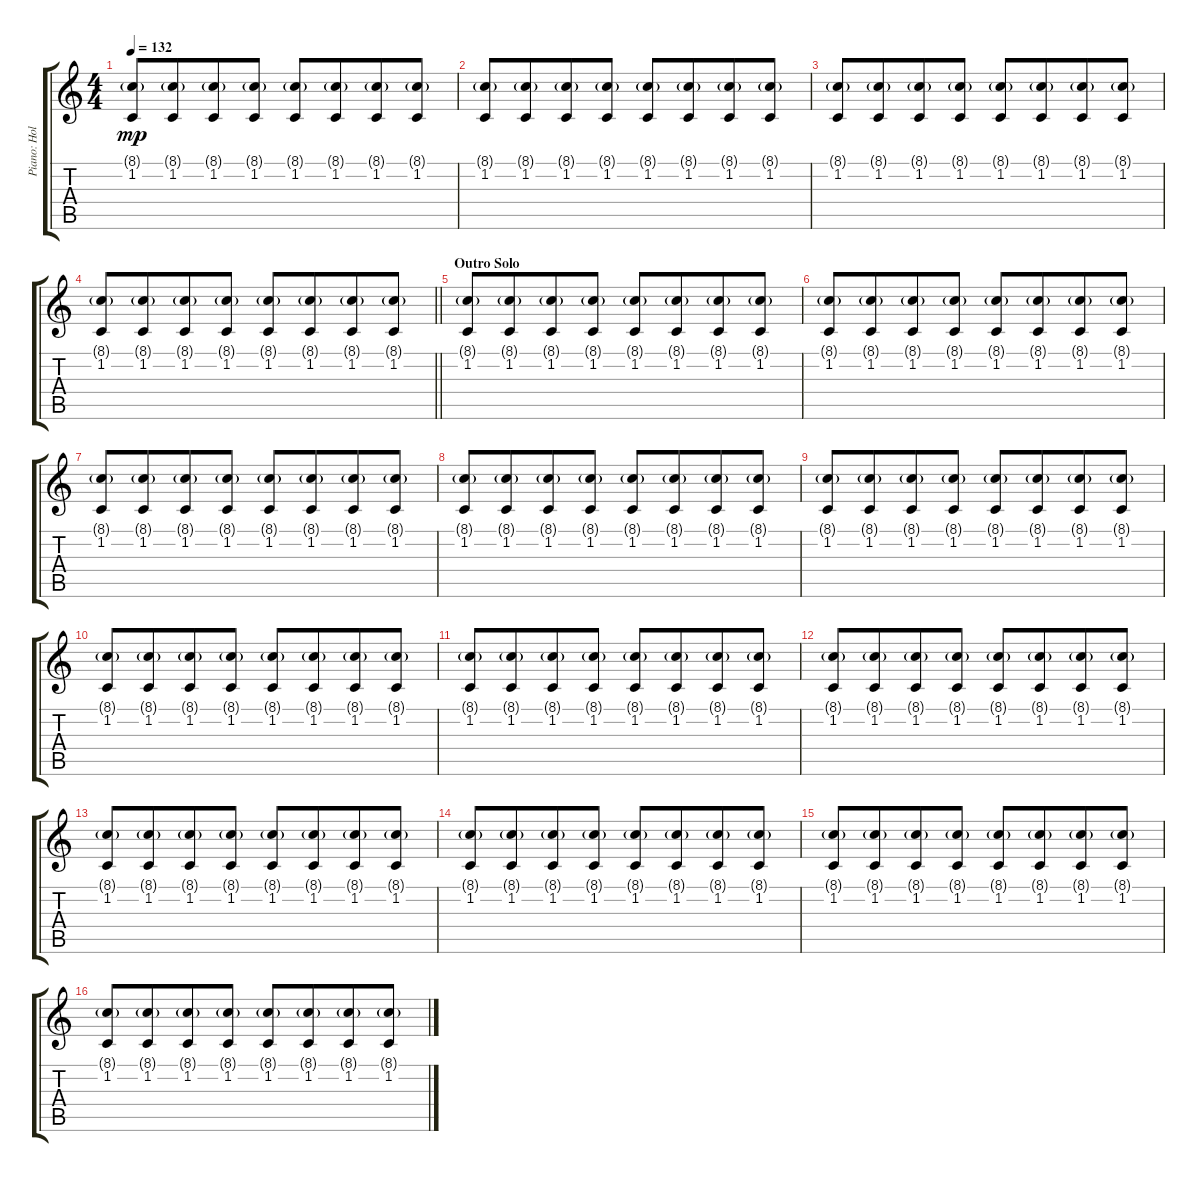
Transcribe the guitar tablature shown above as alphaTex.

\track ("Piano: Holly" "Piano: Hol") {instrument electricpiano1}
\staff {score tabs}
\tuning (E4 B3 G3 D3 A2 E2) {hide}
\ts (4 4)
\tempo 132
\clef g2
\ks c
(8.1{g} 1.2).8{dy mp} (8.1{g} 1.2).8{beam merge} (8.1{g} 1.2).8 (8.1{g} 1.2).8 (8.1{g} 1.2).8 (8.1{g} 1.2).8{beam merge} (8.1{g} 1.2).8 (8.1{g} 1.2).8 |
(8.1{g} 1.2).8 (8.1{g} 1.2).8{beam merge} (8.1{g} 1.2).8 (8.1{g} 1.2).8 (8.1{g} 1.2).8 (8.1{g} 1.2).8{beam merge} (8.1{g} 1.2).8 (8.1{g} 1.2).8 |
(8.1{g} 1.2).8 (8.1{g} 1.2).8{beam merge} (8.1{g} 1.2).8 (8.1{g} 1.2).8 (8.1{g} 1.2).8 (8.1{g} 1.2).8{beam merge} (8.1{g} 1.2).8 (8.1{g} 1.2).8 |
\barLineRight lightlight
(8.1{g} 1.2).8 (8.1{g} 1.2).8{beam merge} (8.1{g} 1.2).8 (8.1{g} 1.2).8 (8.1{g} 1.2).8 (8.1{g} 1.2).8{beam merge} (8.1{g} 1.2).8 (8.1{g} 1.2).8 |
\section ("" "Outro Solo")
(8.1{g} 1.2).8 (8.1{g} 1.2).8{beam merge} (8.1{g} 1.2).8 (8.1{g} 1.2).8 (8.1{g} 1.2).8 (8.1{g} 1.2).8{beam merge} (8.1{g} 1.2).8 (8.1{g} 1.2).8 |
(8.1{g} 1.2).8 (8.1{g} 1.2).8{beam merge} (8.1{g} 1.2).8 (8.1{g} 1.2).8 (8.1{g} 1.2).8 (8.1{g} 1.2).8{beam merge} (8.1{g} 1.2).8 (8.1{g} 1.2).8 |
(8.1{g} 1.2).8 (8.1{g} 1.2).8{beam merge} (8.1{g} 1.2).8 (8.1{g} 1.2).8 (8.1{g} 1.2).8 (8.1{g} 1.2).8{beam merge} (8.1{g} 1.2).8 (8.1{g} 1.2).8 |
(8.1{g} 1.2).8 (8.1{g} 1.2).8{beam merge} (8.1{g} 1.2).8 (8.1{g} 1.2).8 (8.1{g} 1.2).8 (8.1{g} 1.2).8{beam merge} (8.1{g} 1.2).8 (8.1{g} 1.2).8 |
(8.1{g} 1.2).8 (8.1{g} 1.2).8{beam merge} (8.1{g} 1.2).8 (8.1{g} 1.2).8 (8.1{g} 1.2).8 (8.1{g} 1.2).8{beam merge} (8.1{g} 1.2).8 (8.1{g} 1.2).8 |
(8.1{g} 1.2).8 (8.1{g} 1.2).8{beam merge} (8.1{g} 1.2).8 (8.1{g} 1.2).8 (8.1{g} 1.2).8 (8.1{g} 1.2).8{beam merge} (8.1{g} 1.2).8 (8.1{g} 1.2).8 |
(8.1{g} 1.2).8 (8.1{g} 1.2).8{beam merge} (8.1{g} 1.2).8 (8.1{g} 1.2).8 (8.1{g} 1.2).8 (8.1{g} 1.2).8{beam merge} (8.1{g} 1.2).8 (8.1{g} 1.2).8 |
(8.1{g} 1.2).8 (8.1{g} 1.2).8{beam merge} (8.1{g} 1.2).8 (8.1{g} 1.2).8 (8.1{g} 1.2).8 (8.1{g} 1.2).8{beam merge} (8.1{g} 1.2).8 (8.1{g} 1.2).8 |
(8.1{g} 1.2).8 (8.1{g} 1.2).8{beam merge} (8.1{g} 1.2).8 (8.1{g} 1.2).8 (8.1{g} 1.2).8 (8.1{g} 1.2).8{beam merge} (8.1{g} 1.2).8 (8.1{g} 1.2).8 |
(8.1{g} 1.2).8 (8.1{g} 1.2).8{beam merge} (8.1{g} 1.2).8 (8.1{g} 1.2).8 (8.1{g} 1.2).8 (8.1{g} 1.2).8{beam merge} (8.1{g} 1.2).8 (8.1{g} 1.2).8 |
(8.1{g} 1.2).8 (8.1{g} 1.2).8{beam merge} (8.1{g} 1.2).8 (8.1{g} 1.2).8 (8.1{g} 1.2).8 (8.1{g} 1.2).8{beam merge} (8.1{g} 1.2).8 (8.1{g} 1.2).8 |
(8.1{g} 1.2).8 (8.1{g} 1.2).8{beam merge} (8.1{g} 1.2).8 (8.1{g} 1.2).8 (8.1{g} 1.2).8 (8.1{g} 1.2).8{beam merge} (8.1{g} 1.2).8 (8.1{g} 1.2).8
